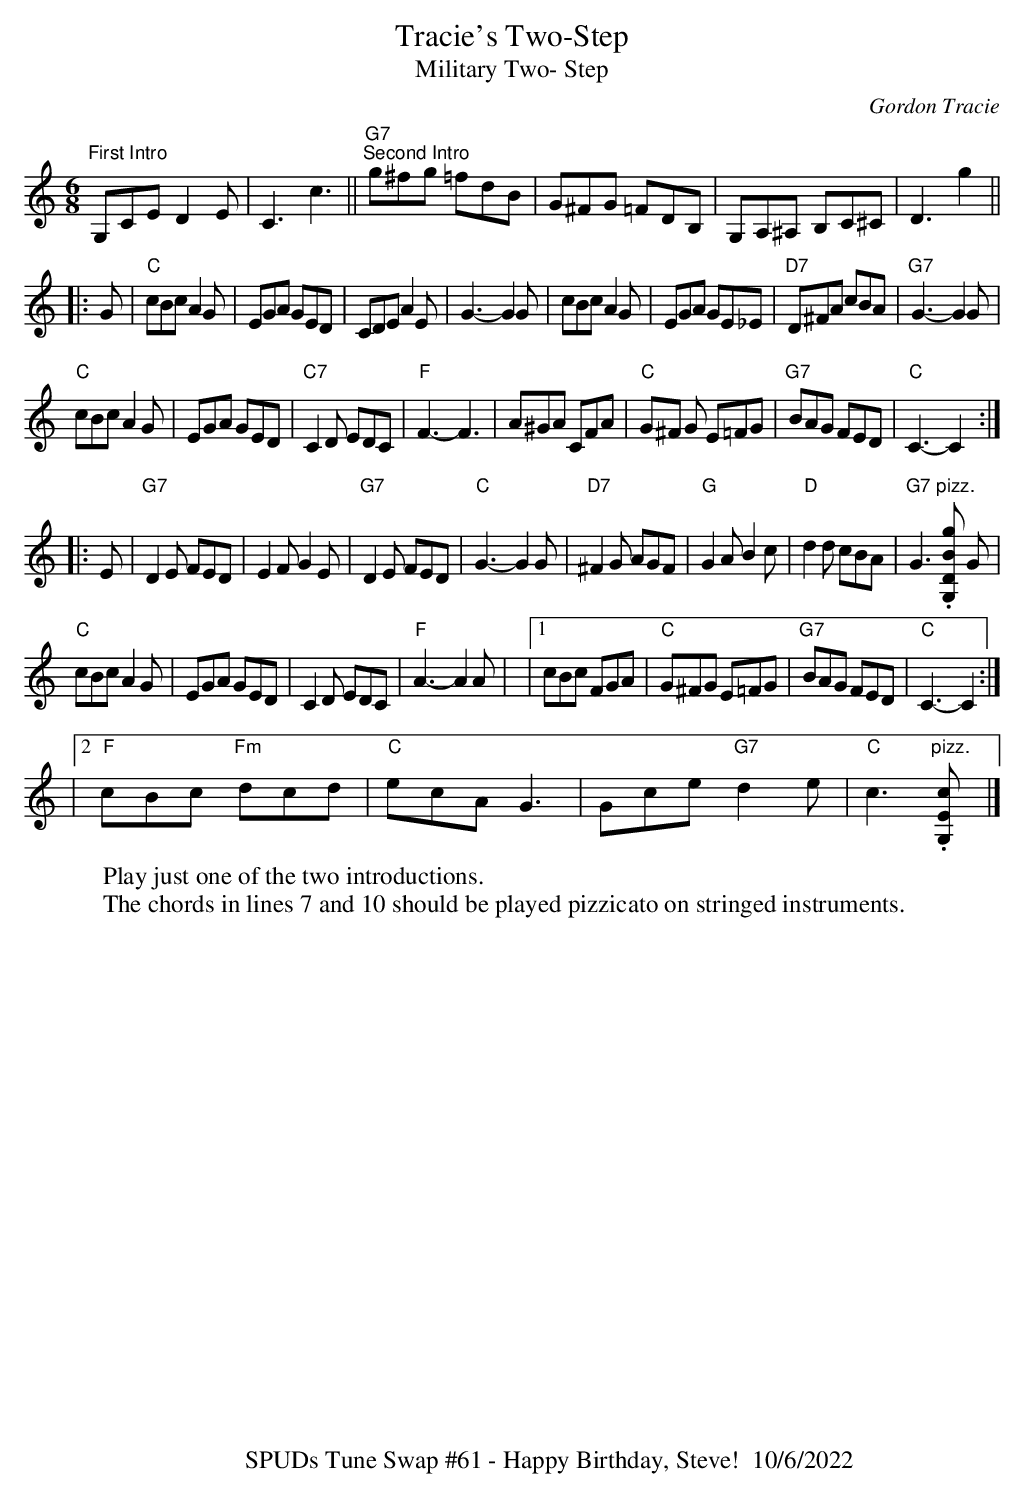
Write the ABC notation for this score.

X:1
T: Tracie's Two-Step
T: Military Two- Step
C: Gordon Tracie
L: 1/8
M: 6/8
K: C
W: Play just one of the two introductions.
W: The chords in lines 7 and 10 should be played pizzicato on stringed instruments.
"First Intro" G,CE D2 E | C3 c3 ||"G7" "Second Intro" g^fg =fdB| G^FG =FDB,| G,A,^A, B,C^C | D3 g2 ||
|: G | "C" cBc A2 G | EGA GED | CDE A2 E | G3-G2 G |\
cBc A2 G | EGA GE_E | "D7" D^FA cBA | "G7" G3-G2 G |
"C" cBc A2 G | EGA GED |"C7" C2 D EDC | "F" F3-F3 |\
A^GA CFA | "C" G^F G E=FG | "G7" BAG FED | "C" C3-C2 :|
|: E| "G7" D2 E FED | E2 F G2 E | "G7" D2 E FED | "C" G3-G2 G |\
"D7" ^F2 G AGF | "G" G2A B2 c | "D" d2 d cBA | "G7" G3 "pizz." .[G,2DBg] G |
"C" cBc A2 G | EGA GED | C2 D EDC | "F" A3-A2 A |\
|1 cBc FGA | "C" G^FG E=FG | "G7" BAG FED | "C" C3-C2 :|
|2 "F" cBc "Fm" dcd | "C" ecA G3 | Gce "G7" d2 e | "C" c3 "pizz.".[G,2Ec] |]
